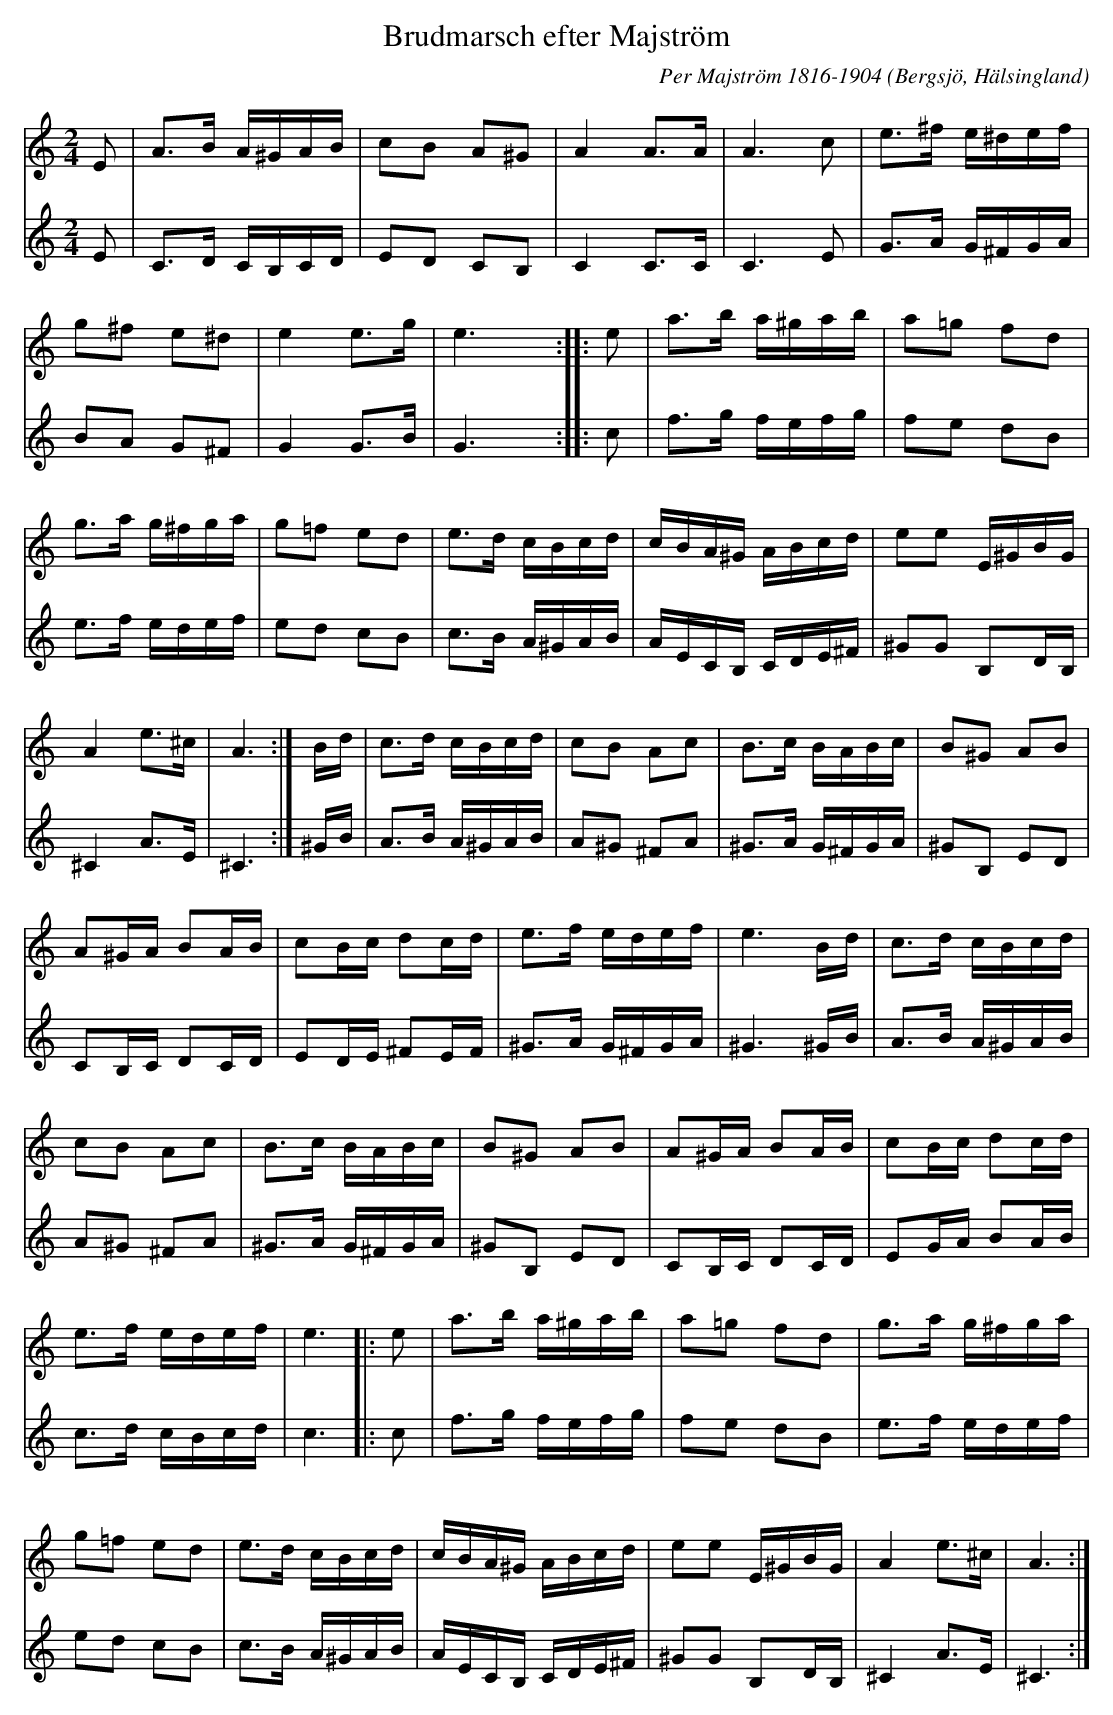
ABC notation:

X:1
T:Brudmarsch efter Majström
C:Per Majström 1816-1904
O:Bergsjö, Hälsingland
M:2/4
L:1/8
K:Am
V:1
E | A>B A/^G/A/B/ | cB A^G | A2 A>A | A3 c | e>^f e/^d/e/f/ |
g^f e^d | e2 e>g | e3 y :: e | a>b a/^g/a/b/ | a=g fd |
g>a g/^f/g/a/ | g=f ed | e>d c/B/c/d/ | c/B/A/^G/ A/B/c/d/ | ee E/^G/B/G/ |
A2 e>^c | A3 :| B/d/ | c>d c/B/c/d/ | cB Ac | B>c B/A/B/c/ | B^G AB |
A^G/A/ BA/B/ | cB/c/ dc/d/ | e>f e/d/e/f/ | e3 B/d/ | c>d c/B/c/d/ |
cB Ac | B>c B/A/B/c/ | B^G AB | A^G/A/ BA/B/ | cB/c/ dc/d/ |
e>f e/d/e/f/ | e3 |: e | a>b a/^g/a/b/ | a=g fd | g>a g/^f/g/a/ |
g=f ed | e>d c/B/c/d/ | c/B/A/^G/ A/B/c/d/ | ee E/^G/B/G/ | A2 e>^c | A3 :|]
V:2
E | C>D C/B,/C/D/ | ED CB, | C2 C>C | C3 E | G>A G/^F/G/A/ |
BA G^F | G2 G>B | G3 y :: c | f>g f/e/f/g/ | fe dB |
e>f e/d/e/f/ | ed cB | c>B A/^G/A/B/ | A/E/C/B,/ C/D/E/^F/ | ^GG B,D/B,/ |
^C2 A>E | ^C3 :| ^G/B/ | A>B A/^G/A/B/ | A^G ^FA | ^G>A G/^F/G/A/ | ^GB, ED |
CB,/C/ DC/D/ | ED/E/ ^FE/F/ | ^G>A G/^F/G/A/ | ^G3 ^G/B/ | A>B A/^G/A/B/ |
A^G ^FA | ^G>A G/^F/G/A/ | ^GB, ED | CB,/C/ DC/D/ | EG/A/ BA/B/ |
c>d c/B/c/d/ | c3 |: c |  f>g f/e/f/g/ | fe dB | e>f e/d/e/f/ |
ed cB | c>B A/^G/A/B/ | A/E/C/B,/ C/D/E/^F/ | ^GG B,D/B,/ | ^C2 A>E | ^C3 :|]
